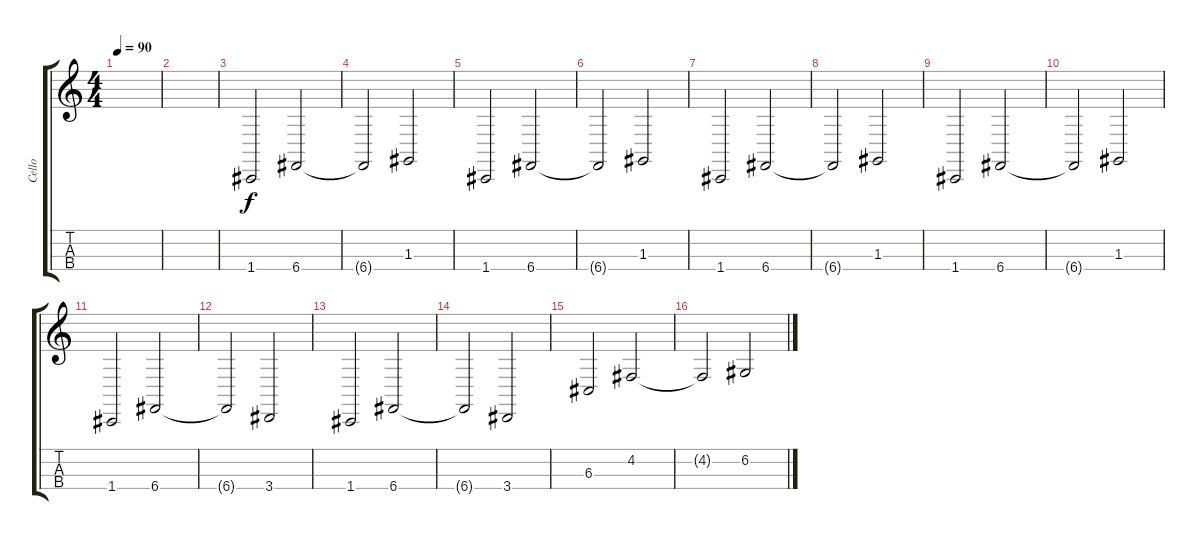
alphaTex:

\track ("Cello" "Cello") {instrument cello}
\staff {score tabs}
\tuning (A3 D3 G2 C2) {hide}
\ts (4 4)
\tempo 90
\clef g2
\ks c
|
|
1.4.2 6.4.2 |
6.4{t}.2 1.3.2 |
1.4.2 6.4.2 |
6.4{t}.2 1.3.2 |
1.4.2 6.4.2 |
6.4{t}.2 1.3.2 |
1.4.2 6.4.2 |
6.4{t}.2 1.3.2 |
1.4.2 6.4.2 |
6.4{t}.2 3.4.2 |
1.4.2 6.4.2 |
6.4{t}.2 3.4.2 |
6.3.2 4.2.2 |
4.2{t}.2 6.2.2
